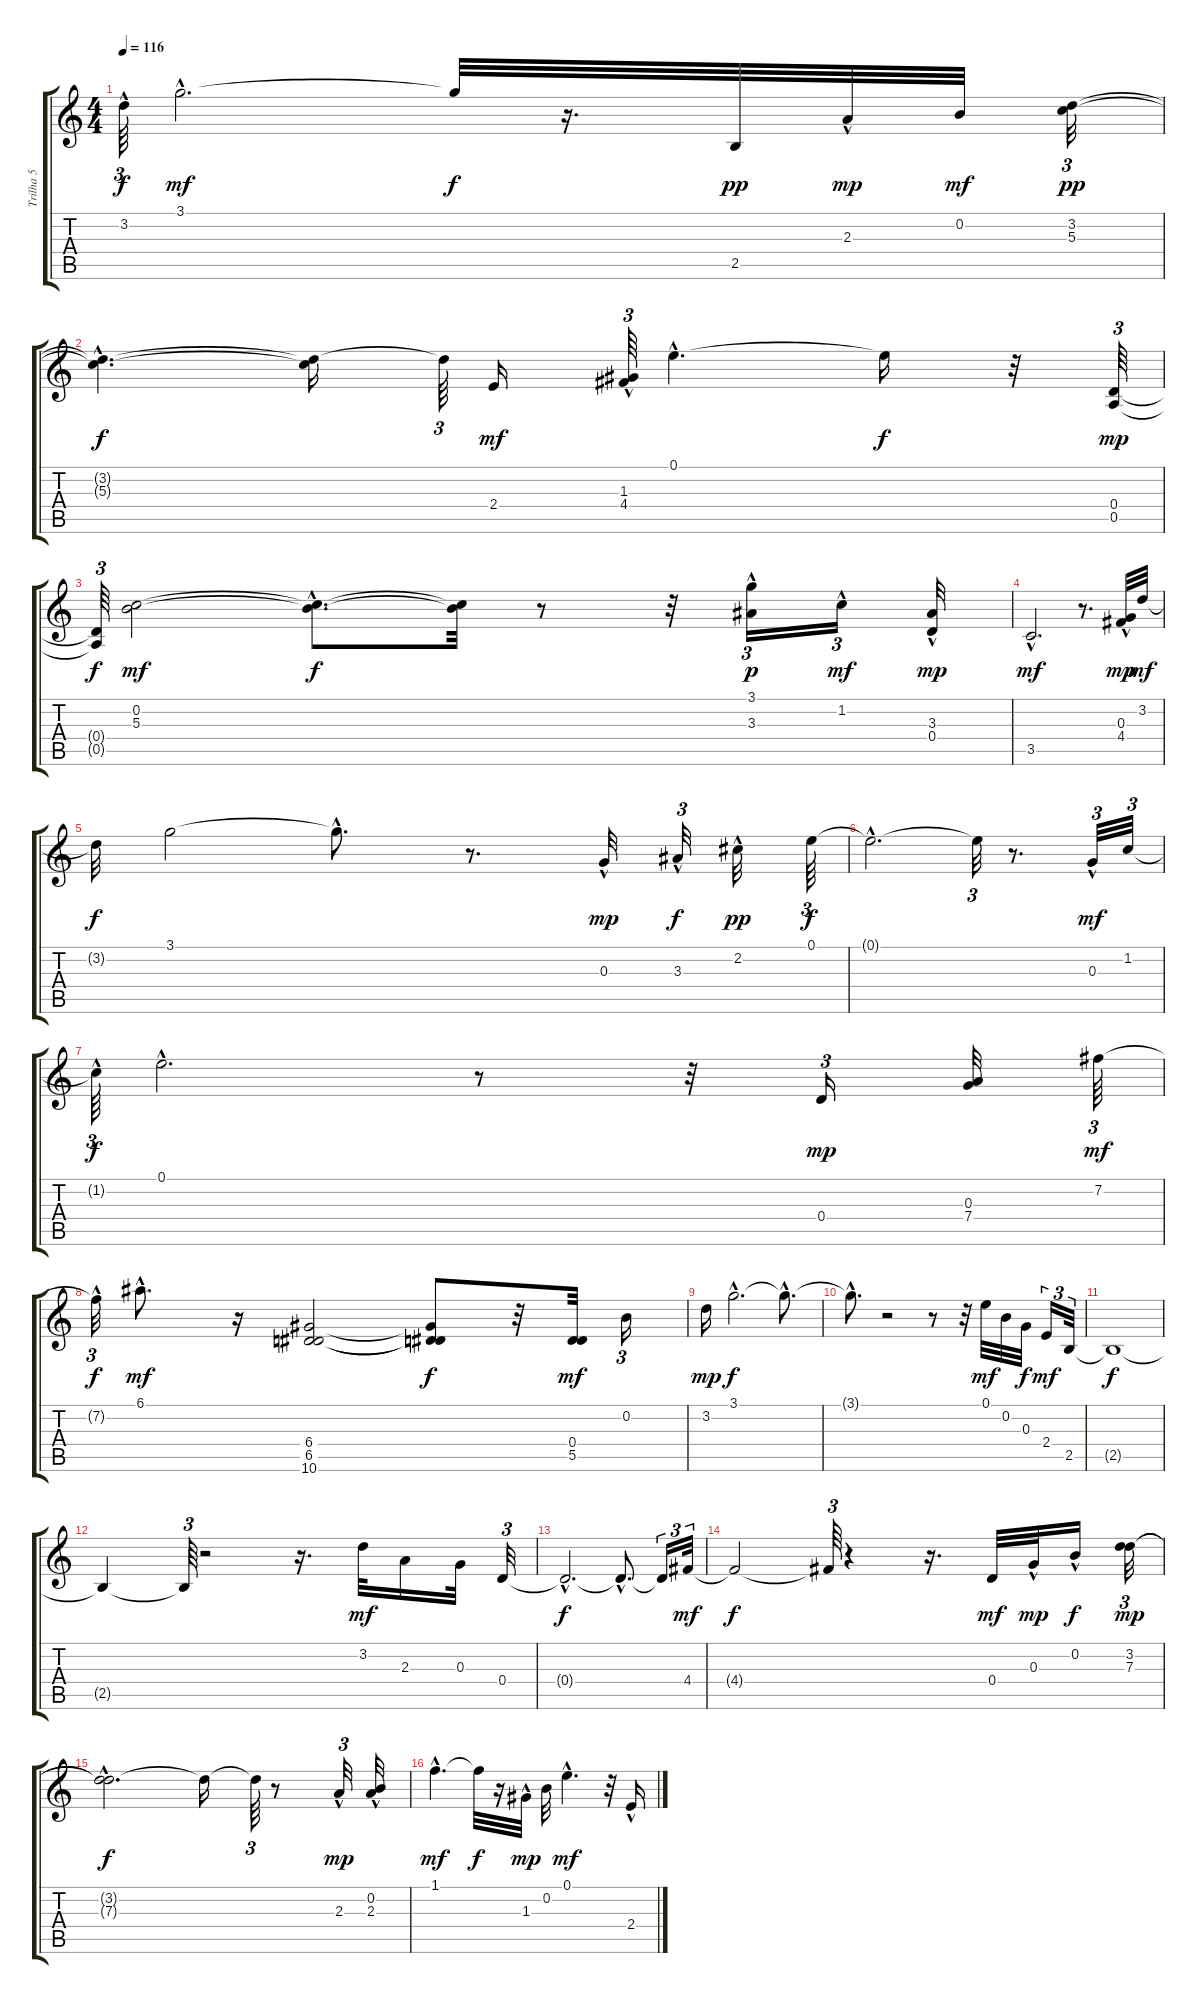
\track ("Trilha 5" "Trilha 5") {instrument acousticguitarsteel}
\staff {score tabs}
\tuning (E4 B3 G3 D3 A2 E2) {hide}
\ts (4 4)
\tempo 116
\clef g2
\ks c
3.2{hac t}.64{tu (3 2) dy f} 3.1{hac}.2{d dy mf} 3.1{t}.32{dy f} r.16{d} 2.5.32{dy pp} 2.3{hac}.32{dy mp} 0.2.32{dy mf} (3.2 5.3).32{tu (3 2) dy pp} |
(3.2{hac t} 5.3{hac t}).4{d dy f} (3.2{t} 5.3{t}).16 3.2{t}.64{tu (3 2)} 2.4.16{dy mf} (1.3{hac} 4.4).64{tu (3 2)} 0.1{hac}.4{d} 0.1{t}.16{dy f} r.32 (0.4 0.5).64{tu (3 2) dy mp} |
(0.4{t} 0.5{t}).64{tu (3 2) dy f} (0.2 5.3).2{dy mf} (0.2{hac t} 5.3{hac t}).8{d dy f} (0.2{t} 5.3{t}).32 r.8 r.32 (3.1{hac} 3.3{hac}).16{tu (3 2) dy p} 1.2{hac}.16{tu (3 2) dy mf} (3.3{hac} 0.4{hac}).32{dy mp} |
3.5{hac}.2{d dy mf} r.8{d} (0.3{hac} 4.4{hac}).32{dy mp} 3.2.32{dy mf} |
3.2{t}.32{dy f} 3.1.2 3.1{hac t}.8{d} r.8{d} 0.3{hac}.32{dy mp} 3.3{hac}.32{tu (3 2) dy f} 2.2{hac}.32{dy pp} 0.1.64{tu (3 2) dy f} |
0.1{hac t}.2{d} 0.1{t}.32{tu (3 2)} r.8{d} 0.3{hac}.32{tu (3 2) dy mf} 1.2.32{tu (3 2)} |
1.2{hac t}.64{tu (3 2) dy f} 0.1{hac}.2{d} r.8 r.32 0.4.16{tu (3 2) dy mp} (0.3 7.4).32 7.2.64{tu (3 2) dy mf} |
7.2{hac t}.32{tu (3 2) dy f} 6.1{hac}.8{d dy mf} r.16 (6.4 6.5 10.6).2 (6.4{t} 6.5{t} 10.6{t}).8{dy f} r.32 (0.4 5.5).32{dy mf} 0.2.16{tu (3 2)} |
3.2.16{dy mp} 3.1{hac}.2{d dy f} 3.1{hac t}.8{d} |
3.1{hac t}.8{d} r.2 r.8 r.32 0.1.32{dy mf} 0.2.32 0.3.32{dy f} 2.4.16{tu (3 2) dy mf} 2.5.32{tu (3 2)} |
2.5{t}.1{dy f} |
2.5{t}.4 2.5{t}.64{tu (3 2)} r.2 r.16{d} 3.2.32{dy mf} 2.3.16 0.3.32 0.4.32{tu (3 2)} |
0.4{hac t}.2{d dy f} 0.4{hac t}.8{d} 0.4{t}.16{tu (3 2)} 4.4.32{tu (3 2) dy mf} |
4.4{t}.2{dy f} 4.4{t}.64{tu (3 2)} r.4 r.16{d} 0.4.32{dy mf} 0.3{hac}.32{dy mp} 0.2{hac}.16{dy f} (3.2 7.3).32{tu (3 2) dy mp} |
(3.2{hac t} 7.3{t}).2{d dy f} 3.2{t}.16 3.2{t}.64{tu (3 2)} r.8 2.3{hac}.32{tu (3 2) dy mp} (0.2{hac} 2.3{hac}).32 |
1.1{hac}.4{d dy mf} 1.1{t}.32{dy f} r.16 1.3{hac}.32{dy mp} 0.2.32 0.1{hac}.4{d dy mf} r.32 2.4{hac}.16
